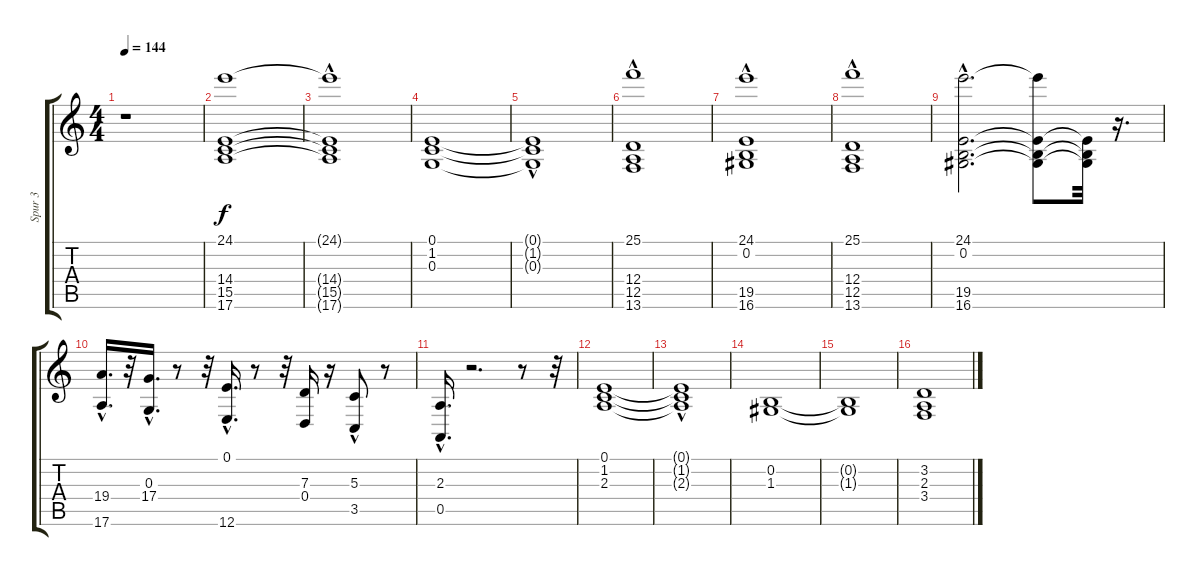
\track ("Spur 3" "Spur 3") {instrument stringensemble1}
\staff {score tabs}
\tuning (E4 B3 G3 D3 A2 E2) {hide}
\ts (4 4)
\tempo 144
\clef g2
\ks c
r.1{dy f instrument stringensemble1} |
(24.1 14.4 15.5 17.6).1{volume 9} |
(24.1{t} 14.4{hac t} 15.5{hac t} 17.6{hac t}).1 |
(0.1 1.2 0.3).1 |
(0.1{hac t} 1.2{t} 0.3{hac t}).1 |
(25.1 12.4{hac} 12.5{hac} 13.6).1 |
(24.1 0.2 19.5{hac} 16.6{hac}).1 |
(25.1 12.4{hac} 12.5{hac} 13.6).1 |
(24.1{hac} 0.2{hac} 19.5{hac} 16.6{hac}).2{d} (24.1{t} 0.2{t} 19.5{t} 16.6{t}).8 (0.2{t} 19.5{t} 16.6{t}).32 r.16{d} |
(19.4{hac} 17.6{hac}).16{d} r.32 (0.3{hac} 17.4{hac}).16{d} r.8 r.32 (0.1{hac} 12.6).16{d} r.8 r.32 (7.3 0.4).16 r.16 (5.3 3.5{hac}).8 r.8 |
(2.3{hac} 0.5{hac}).16{d} r.2{d} r.8 r.32 |
(0.1 1.2 2.3).1 |
(0.1{t} 1.2{t} 2.3{hac t}).1 |
(0.2 1.3).1 |
(0.2{t} 1.3{t}).1 |
(3.2 2.3 3.4).1
